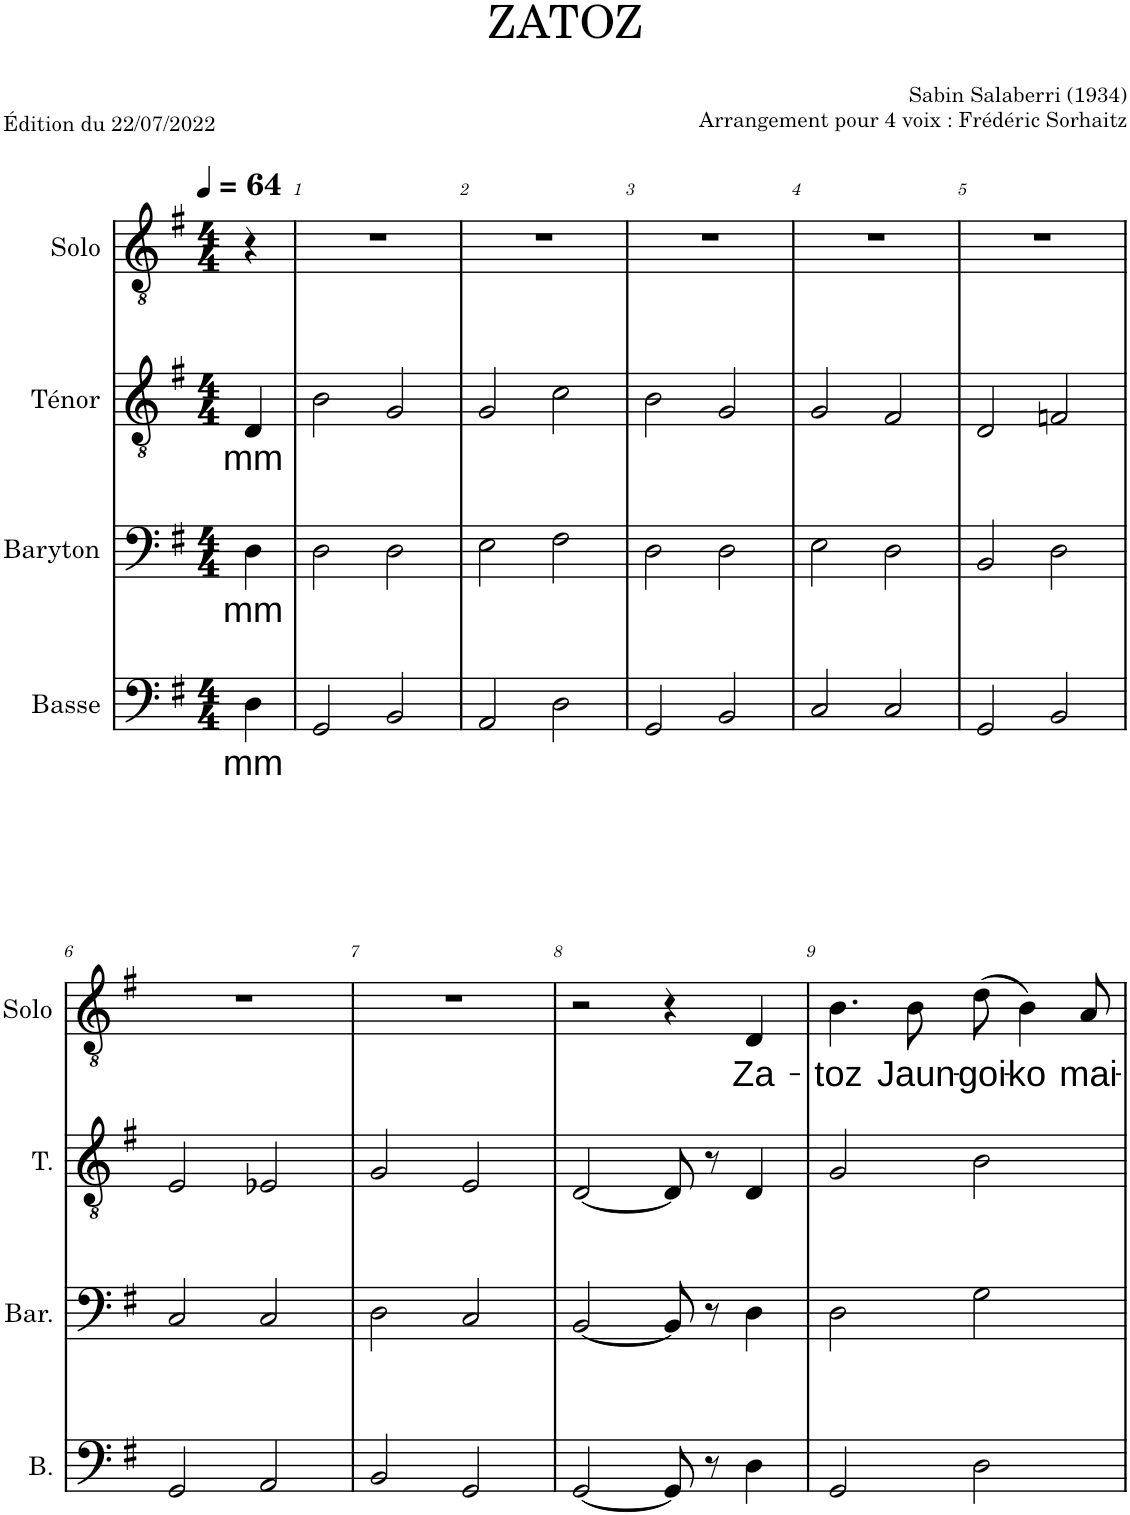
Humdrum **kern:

**kern	**text	**kern	**text	**kern	**text	**kern	**text
*part4	*part4	*part3	*part3	*part2	*part2	*part1	*part1
*staff4	*staff4	*staff3	*staff3	*staff2	*staff2	*staff1	*staff1
*I"Basse	*	*I"Baryton	*	*I"Ténor	*	*I"Solo	*
*I'B.	*	*I'Bar.	*	*I'T.	*	*I'Solo	*
*clefF4	*	*clefF4	*	*clefGv2	*	*clefGv2	*
*k[f#]	*	*k[f#]	*	*k[f#]	*	*k[f#]	*
*M4/4	*	*M4/4	*	*M4/4	*	*M4/4	*
*MM64	*	*MM64	*	*MM64	*	*MM64	*
=	=	=	=	=	=	=	=
!	!LO:LY:b	!	!LO:LY:b	!	!LO:LY:b	!	!
4D\	mm	4D\	mm	4D/	mm	4r	.
=1	=1	=1	=1	=1	=1	=1	=1
2GG/	.	2D\	.	2B\	.	1r	.
2BB/	.	2D\	.	2G/	.	.	.
=2	=2	=2	=2	=2	=2	=2	=2
2AA/	.	2E\	.	2G/	.	1r	.
2D\	.	2F#\	.	2c\	.	.	.
=3	=3	=3	=3	=3	=3	=3	=3
2GG/	.	2D\	.	2B\	.	1r	.
2BB/	.	2D\	.	2G/	.	.	.
=4	=4	=4	=4	=4	=4	=4	=4
2C/	.	2E\	.	2G/	.	1r	.
2C/	.	2D\	.	2F#/	.	.	.
=5	=5	=5	=5	=5	=5	=5	=5
2GG/	.	2BB/	.	2D/	.	1r	.
2BB/	.	2D\	.	2Fn/	.	.	.
!!LO:LB:g=z
=6	=6	=6	=6	=6	=6	=6	=6
2GG/	.	2C/	.	2E/	.	1r	.
2AA/	.	2C/	.	2E-X/	.	.	.
=7	=7	=7	=7	=7	=7	=7	=7
2BB/	.	2D\	.	2G/	.	1r	.
2GG/	.	2C/	.	2E/	.	.	.
=8	=8	=8	=8	=8	=8	=8	=8
[2GG/	.	[2BB/	.	[2D/	.	2r	.
8GG/]	.	8BB/]	.	8D/]	.	4r	.
8r	.	8r	.	8r	.	.	.
!	!	!	!	!	!	!	!LO:LY:b
4D\	.	4D\	.	4D/	.	4D/	Za-
=9	=9	=9	=9	=9	=9	=9	=9
!	!	!	!	!	!	!	!LO:LY:b
2GG/	.	2D\	.	2G/	.	4.B\	-toz
!	!	!	!	!	!	!	!LO:LY:b
.	.	.	.	.	.	8B\	Jaun-
!	!	!	!	!	!	!	!LO:LY:b
2D\	.	2G\	.	2B\	.	(8d\	-goi-
!	!	!	!	!	!	!	!LO:LY:b
.	.	.	.	.	.	4B\)	-ko
!	!	!	!	!	!	!	!LO:LY:b
.	.	.	.	.	.	8A/	mai-
=	=	=	=	=	=	=	=
*-	*-	*-	*-	*-	*-	*-	*-
